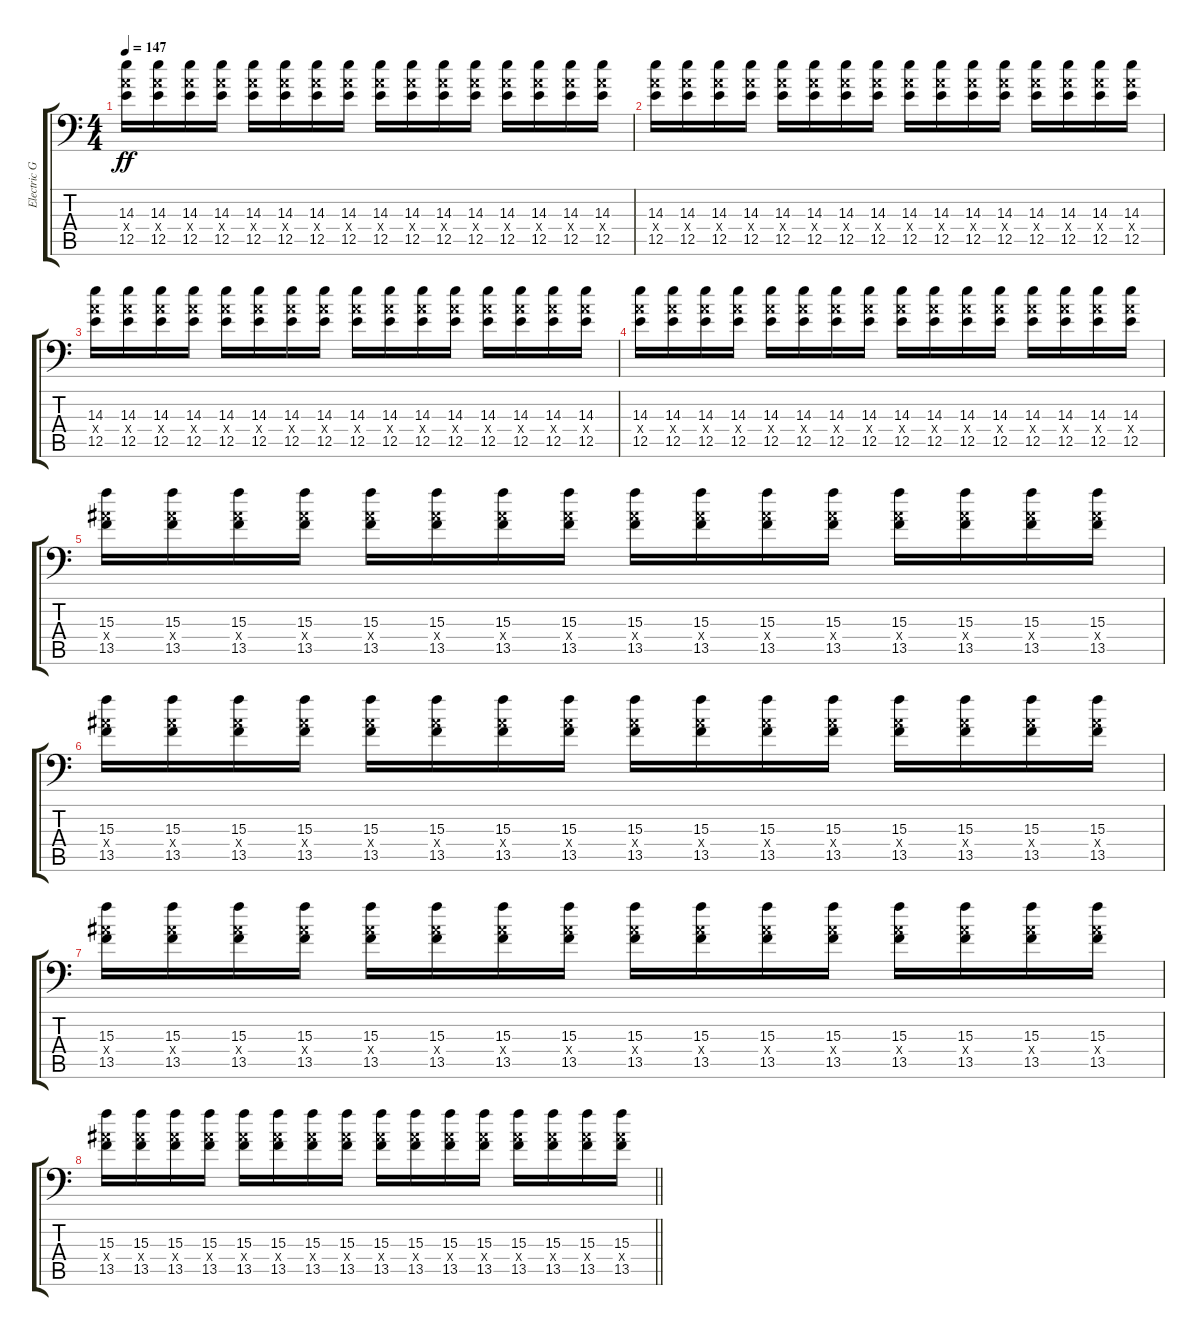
\track ("Electric Guitar 4" "Electric G") {instrument electricguitarjazz}
\staff {score tabs}
\tuning (A3 Gb3 D3 A2 E2 A1) {hide}
\ts (4 4)
\section ("" "")
\tempo 147
\clef f4
\ks aminor
(14.3 12.4{x} 12.5).16{dy ff} (14.3 12.4{x} 12.5).16 (14.3 12.4{x} 12.5).16 (14.3 12.4{x} 12.5).16 (14.3 12.4{x} 12.5).16 (14.3 12.4{x} 12.5).16 (14.3 12.4{x} 12.5).16 (14.3 12.4{x} 12.5).16 (14.3 12.4{x} 12.5).16 (14.3 12.4{x} 12.5).16 (14.3 12.4{x} 12.5).16 (14.3 12.4{x} 12.5).16 (14.3 12.4{x} 12.5).16 (14.3 12.4{x} 12.5).16 (14.3 12.4{x} 12.5).16 (14.3 12.4{x} 12.5).16 |
(14.3 12.4{x} 12.5).16 (14.3 12.4{x} 12.5).16 (14.3 12.4{x} 12.5).16 (14.3 12.4{x} 12.5).16 (14.3 12.4{x} 12.5).16 (14.3 12.4{x} 12.5).16 (14.3 12.4{x} 12.5).16 (14.3 12.4{x} 12.5).16 (14.3 12.4{x} 12.5).16 (14.3 12.4{x} 12.5).16 (14.3 12.4{x} 12.5).16 (14.3 12.4{x} 12.5).16 (14.3 12.4{x} 12.5).16 (14.3 12.4{x} 12.5).16 (14.3 12.4{x} 12.5).16 (14.3 12.4{x} 12.5).16 |
(14.3 12.4{x} 12.5).16 (14.3 12.4{x} 12.5).16 (14.3 12.4{x} 12.5).16 (14.3 12.4{x} 12.5).16 (14.3 12.4{x} 12.5).16 (14.3 12.4{x} 12.5).16 (14.3 12.4{x} 12.5).16 (14.3 12.4{x} 12.5).16 (14.3 12.4{x} 12.5).16 (14.3 12.4{x} 12.5).16 (14.3 12.4{x} 12.5).16 (14.3 12.4{x} 12.5).16 (14.3 12.4{x} 12.5).16 (14.3 12.4{x} 12.5).16 (14.3 12.4{x} 12.5).16 (14.3 12.4{x} 12.5).16 |
(14.3 12.4{x} 12.5).16 (14.3 12.4{x} 12.5).16 (14.3 12.4{x} 12.5).16 (14.3 12.4{x} 12.5).16 (14.3 12.4{x} 12.5).16 (14.3 12.4{x} 12.5).16 (14.3 12.4{x} 12.5).16 (14.3 12.4{x} 12.5).16 (14.3 12.4{x} 12.5).16 (14.3 12.4{x} 12.5).16 (14.3 12.4{x} 12.5).16 (14.3 12.4{x} 12.5).16 (14.3 12.4{x} 12.5).16 (14.3 12.4{x} 12.5).16 (14.3 12.4{x} 12.5).16 (14.3 12.4{x} 12.5).16 |
(15.3 13.4{x} 13.5).16 (15.3 13.4{x} 13.5).16 (15.3 13.4{x} 13.5).16 (15.3 13.4{x} 13.5).16 (15.3 13.4{x} 13.5).16 (15.3 13.4{x} 13.5).16 (15.3 13.4{x} 13.5).16 (15.3 13.4{x} 13.5).16 (15.3 13.4{x} 13.5).16 (15.3 13.4{x} 13.5).16 (15.3 13.4{x} 13.5).16 (15.3 13.4{x} 13.5).16 (15.3 13.4{x} 13.5).16 (15.3 13.4{x} 13.5).16 (15.3 13.4{x} 13.5).16 (15.3 13.4{x} 13.5).16 |
(15.3 13.4{x} 13.5).16 (15.3 13.4{x} 13.5).16 (15.3 13.4{x} 13.5).16 (15.3 13.4{x} 13.5).16 (15.3 13.4{x} 13.5).16 (15.3 13.4{x} 13.5).16 (15.3 13.4{x} 13.5).16 (15.3 13.4{x} 13.5).16 (15.3 13.4{x} 13.5).16 (15.3 13.4{x} 13.5).16 (15.3 13.4{x} 13.5).16 (15.3 13.4{x} 13.5).16 (15.3 13.4{x} 13.5).16 (15.3 13.4{x} 13.5).16 (15.3 13.4{x} 13.5).16 (15.3 13.4{x} 13.5).16 |
(15.3 13.4{x} 13.5).16 (15.3 13.4{x} 13.5).16 (15.3 13.4{x} 13.5).16 (15.3 13.4{x} 13.5).16 (15.3 13.4{x} 13.5).16 (15.3 13.4{x} 13.5).16 (15.3 13.4{x} 13.5).16 (15.3 13.4{x} 13.5).16 (15.3 13.4{x} 13.5).16 (15.3 13.4{x} 13.5).16 (15.3 13.4{x} 13.5).16 (15.3 13.4{x} 13.5).16 (15.3 13.4{x} 13.5).16 (15.3 13.4{x} 13.5).16 (15.3 13.4{x} 13.5).16 (15.3 13.4{x} 13.5).16 |
\barLineRight lightlight
(15.3 13.4{x} 13.5).16 (15.3 13.4{x} 13.5).16 (15.3 13.4{x} 13.5).16 (15.3 13.4{x} 13.5).16 (15.3 13.4{x} 13.5).16 (15.3 13.4{x} 13.5).16 (15.3 13.4{x} 13.5).16 (15.3 13.4{x} 13.5).16 (15.3 13.4{x} 13.5).16 (15.3 13.4{x} 13.5).16 (15.3 13.4{x} 13.5).16 (15.3 13.4{x} 13.5).16 (15.3 13.4{x} 13.5).16 (15.3 13.4{x} 13.5).16 (15.3 13.4{x} 13.5).16 (15.3 13.4{x} 13.5).16
